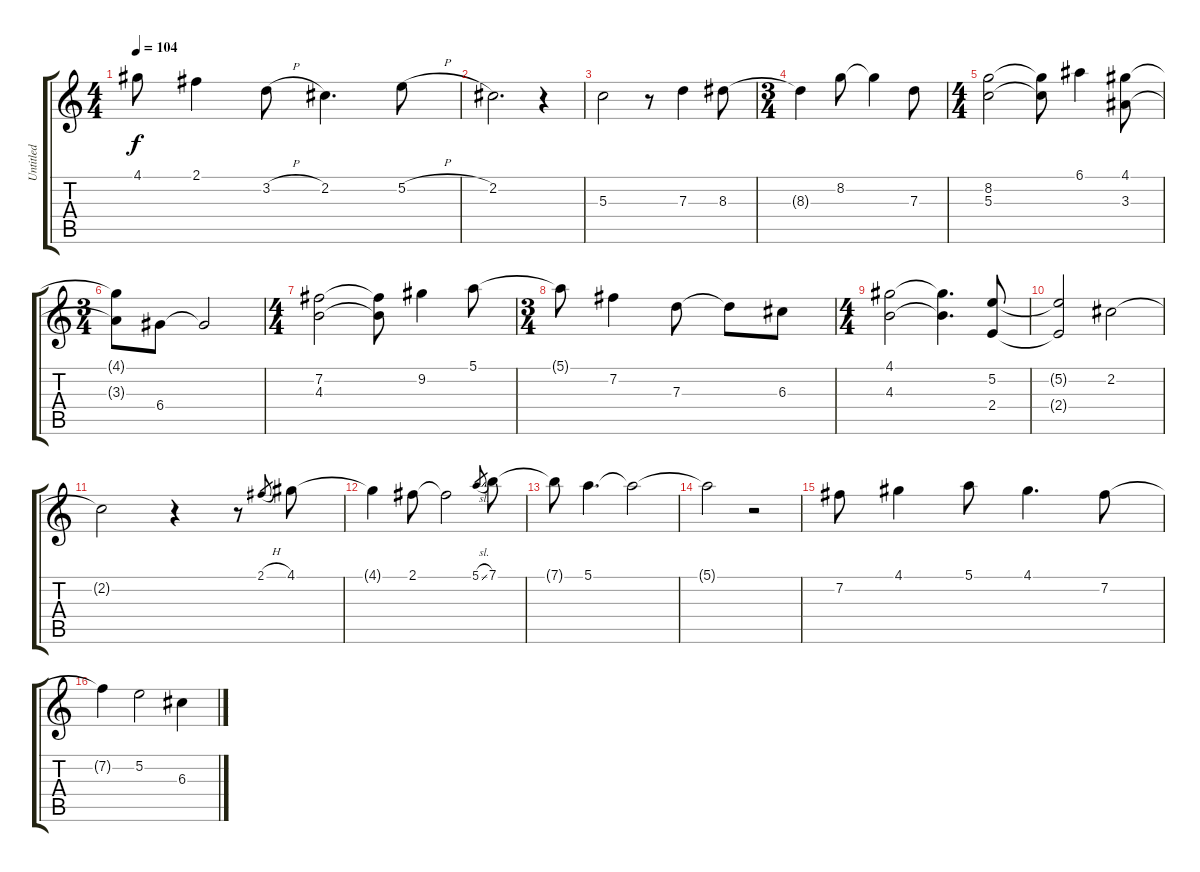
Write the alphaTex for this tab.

\track ("Untitled" "Untitled") {instrument acousticguitarsteel}
\staff {score tabs}
\tuning (E4 B3 G3 D3 A2 E2) {hide}
\ts (4 4)
\tempo 104
\clef g2
\ks c
4.1{t}.8{dy f} 2.1.4 3.2{h}.8 2.2.4{d} 5.2{h}.8 |
2.2.2{d} r.4 |
5.3.2 r.8 7.3.4 8.3.8 |
\ts (3 4)
8.3{t}.4 8.2.8 8.2{t}.4 7.3.8 |
\ts (4 4)
(8.2 5.3).2 (8.2{t} 5.3{t}).8 6.1.4 (4.1 3.3).8 |
\ts (3 4)
(4.1{t} 3.3{t}).8 6.4.8 6.4{t}.2 |
\ts (4 4)
(7.2 4.3).2 (7.2{t} 4.3{t}).8 9.2.4 5.1.8 |
\ts (3 4)
5.1{t}.8 7.2.4 7.3.8 7.3{t}.8 6.3.8 |
\ts (4 4)
(4.1 4.3).2 (4.1{t} 4.3{t}).4{d} (5.2 2.4).8 |
(5.2{t} 2.4{t}).2 2.2.2 |
2.2{t}.2 r.4 r.8 2.1{h}.8{gr} 4.1.8 |
4.1{t}.4 2.1.8 2.1{t}.2 5.1{sl}.8{gr} 7.1.8 |
7.1{t}.8 5.1.4{d} 5.1{t}.2 |
5.1{t}.2 r.2 |
7.2.8 4.1.4 5.1.8 4.1.4{d} 7.2.8 |
7.2{t}.4 5.2.2 6.3.4
